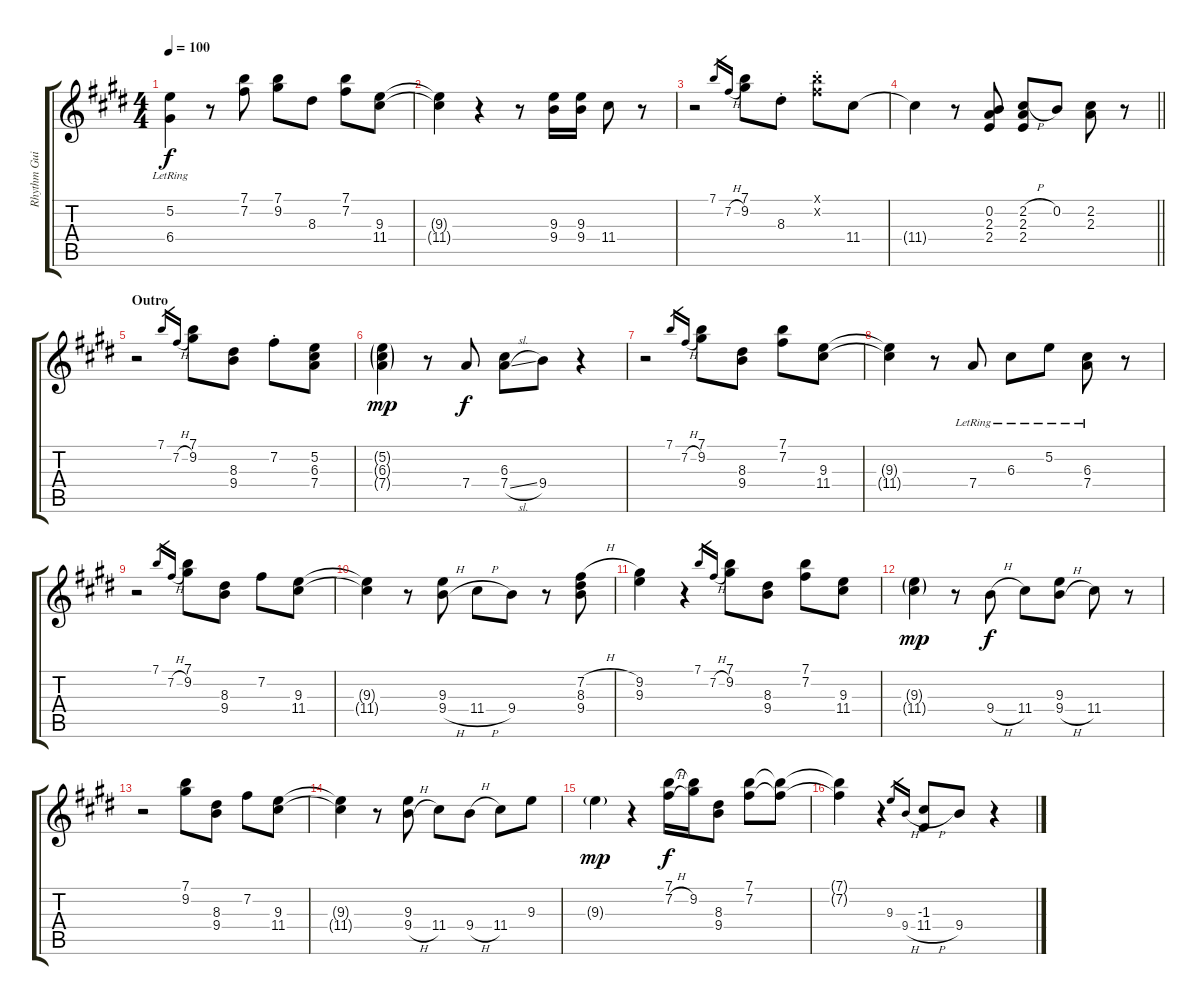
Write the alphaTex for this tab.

\track ("Rhythm Guitar II (Ronie)" "Rhythm Gui") {instrument electricguitarjazz}
\staff {score tabs}
\tuning (E4 B3 G3 D3 A2 E2) {hide}
\ts (4 4)
\tempo 100
\clef g2
\ks c#minor
(5.2{lr} 6.4{lr}).4{dy f} r.8 (7.1 7.2).8 (7.1 9.2).8 8.3.8 (7.1 7.2).8 (9.3 11.4).8 |
(9.3{t} 11.4{t}).4 r.4 r.8 (9.3 9.4).16 (9.3 9.4).16 11.4.8 r.8 |
\ks e
r.2 7.1.16{gr} 7.2{h}.16{gr} (7.1 9.2).8 8.3{st}.8 (7.1{st x} 7.2{st x}).8 11.4.8 |
\barLineRight lightlight
\ks c#minor
11.4{t}.4 r.8 (0.2 2.3 2.4).8 (2.2{h} 2.3 2.4).8 0.2.8 (2.2 2.3).8 r.8 |
\section ("" "Outro")
r.2 7.1.16{gr} 7.2{h}.16{gr} (7.1 9.2).8 (8.3 9.4).8 7.2{st}.8 (5.2 6.3 7.4).8 |
\ks e
(5.2{g} 6.3{g} 7.4{g}).4{dy mp} r.8 7.4.8{dy f} (6.3 7.4{sl}).8 9.4.8 r.4 |
\ks c#minor
r.2 7.1.16{gr} 7.2{h}.16{gr} (7.1 9.2).8 (8.3 9.4).8 (7.1 7.2).8 (9.3 11.4).8 |
(9.3{t} 11.4{t}).4 r.8 7.4{lr}.8 6.3{lr}.8 5.2{lr}.8 (6.3{lr} 7.4{lr}).8 r.8 |
\ks e
r.2 7.1.16{gr} 7.2{h}.16{gr} (7.1 9.2).8 (8.3 9.4).8 7.2.8 (9.3 11.4).8 |
\ks c#minor
(9.3{t} 11.4{t}).4 r.8 (9.3 9.4{h}).8 11.4{h}.8 9.4.8 r.8 (7.2{h} 8.3 9.4).8 |
(9.2 9.3).4 r.4 7.1.16{gr} 7.2{h}.16{gr} (7.1 9.2).8 (8.3 9.4).8 (7.1 7.2).8 (9.3 11.4).8 |
\ks e
(9.3{g} 11.4{g}).4{dy mp} r.8 9.4{h}.8{dy f} 11.4.8 (9.3 9.4{h}).8 11.4.8 r.8 |
\ks c#minor
r.2 (7.1 9.2).8 (8.3 9.4).8 7.2.8 (9.3 11.4).8 |
(9.3{t} 11.4{t}).4 r.8 (9.3 9.4{h}).8 11.4.8 9.4{h}.8 11.4.8 9.3.8 |
\ks e
9.3{g}.4{dy mp} r.4 (7.1 7.2{h}).16{dy f} (7.1{t} 9.2).16 (8.3 9.4).8 (7.1 7.2).8 (7.1{t} 7.2{t}).8 |
\ks c#minor
(7.1{t} 7.2{t}).4 r.4 9.3.16{gr} 9.4{h}.16{gr} (-1.3 11.4{h}).8 9.4.8 r.4
